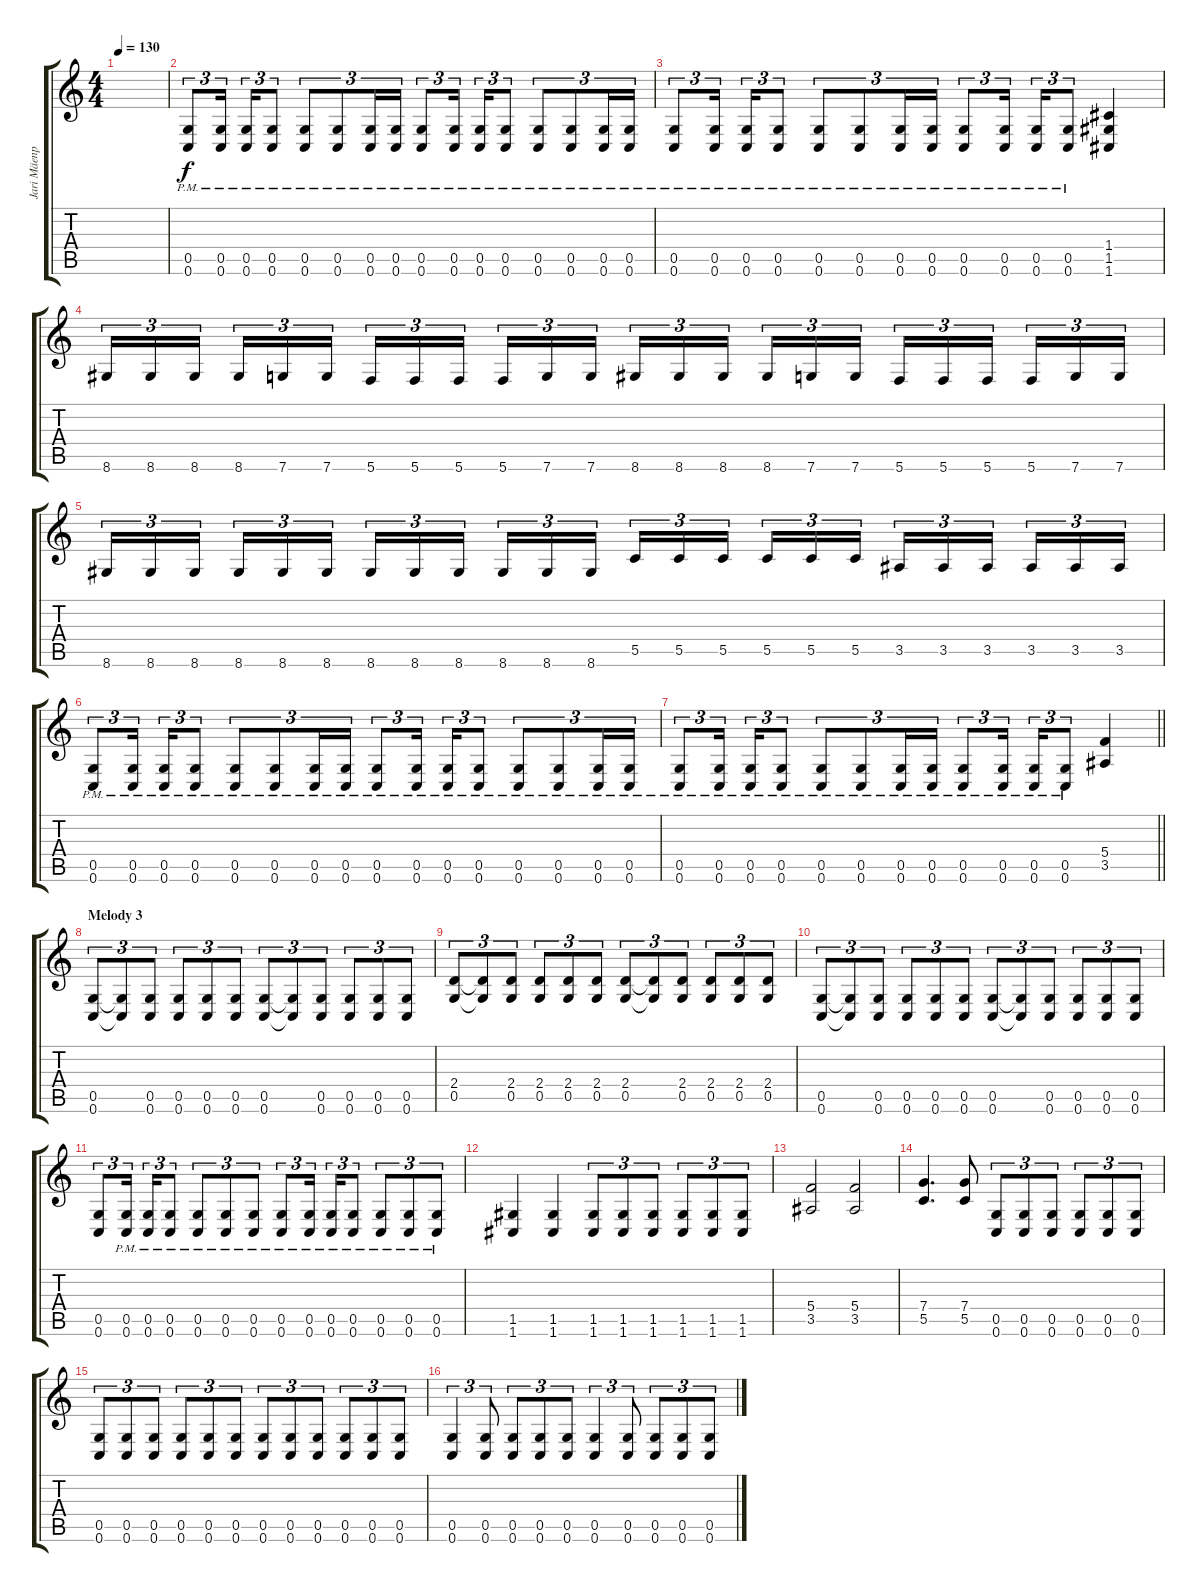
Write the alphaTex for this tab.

\track ("Jari Mäenpää" "Jari Mäenp") {instrument distortionguitar}
\staff {score tabs}
\tuning (D4 A3 F3 C3 G2 C2) {hide}
\ts (4 4)
\tempo 130
\clef g2
\ks c
|
(0.5{pm} 0.6{pm}).8{tu (3 2)} (0.5{pm} 0.6{pm}).16{tu (3 2) beam splitsecondary} (0.5{pm} 0.6{pm}).16{tu (3 2)} (0.5{pm} 0.6{pm}).8{tu (3 2)} (0.5{pm} 0.6{pm}).8{tu (3 2)} (0.5{pm} 0.6{pm}).8{tu (3 2)} (0.5{pm} 0.6{pm}).16{tu (3 2)} (0.5{pm} 0.6{pm}).16{tu (3 2)} (0.5{pm} 0.6{pm}).8{tu (3 2)} (0.5{pm} 0.6{pm}).16{tu (3 2) beam splitsecondary} (0.5{pm} 0.6{pm}).16{tu (3 2)} (0.5{pm} 0.6{pm}).8{tu (3 2)} (0.5{pm} 0.6{pm}).8{tu (3 2)} (0.5{pm} 0.6{pm}).8{tu (3 2)} (0.5{pm} 0.6{pm}).16{tu (3 2)} (0.5{pm} 0.6{pm}).16{tu (3 2)} |
(0.5{pm} 0.6{pm}).8{tu (3 2)} (0.5{pm} 0.6{pm}).16{tu (3 2) beam splitsecondary} (0.5{pm} 0.6{pm}).16{tu (3 2)} (0.5{pm} 0.6{pm}).8{tu (3 2)} (0.5{pm} 0.6{pm}).8{tu (3 2)} (0.5{pm} 0.6{pm}).8{tu (3 2)} (0.5{pm} 0.6{pm}).16{tu (3 2)} (0.5{pm} 0.6{pm}).16{tu (3 2)} (0.5{pm} 0.6{pm}).8{tu (3 2)} (0.5{pm} 0.6{pm}).16{tu (3 2) beam splitsecondary} (0.5{pm} 0.6{pm}).16{tu (3 2)} (0.5{pm} 0.6{pm}).8{tu (3 2)} (1.4 1.5 1.6).4 |
8.6.16{tu (3 2)} 8.6.16{tu (3 2)} 8.6.16{tu (3 2) beam splitsecondary} 8.6.16{tu (3 2)} 7.6.16{tu (3 2)} 7.6.16{tu (3 2)} 5.6.16{tu (3 2)} 5.6.16{tu (3 2)} 5.6.16{tu (3 2) beam splitsecondary} 5.6.16{tu (3 2)} 7.6.16{tu (3 2)} 7.6.16{tu (3 2)} 8.6.16{tu (3 2)} 8.6.16{tu (3 2)} 8.6.16{tu (3 2) beam splitsecondary} 8.6.16{tu (3 2)} 7.6.16{tu (3 2)} 7.6.16{tu (3 2)} 5.6.16{tu (3 2)} 5.6.16{tu (3 2)} 5.6.16{tu (3 2) beam splitsecondary} 5.6.16{tu (3 2)} 7.6.16{tu (3 2)} 7.6.16{tu (3 2)} |
8.6.16{tu (3 2)} 8.6.16{tu (3 2)} 8.6.16{tu (3 2) beam splitsecondary} 8.6.16{tu (3 2)} 8.6.16{tu (3 2)} 8.6.16{tu (3 2)} 8.6.16{tu (3 2)} 8.6.16{tu (3 2)} 8.6.16{tu (3 2) beam splitsecondary} 8.6.16{tu (3 2)} 8.6.16{tu (3 2)} 8.6.16{tu (3 2)} 5.5.16{tu (3 2)} 5.5.16{tu (3 2)} 5.5.16{tu (3 2) beam splitsecondary} 5.5.16{tu (3 2)} 5.5.16{tu (3 2)} 5.5.16{tu (3 2)} 3.5.16{tu (3 2)} 3.5.16{tu (3 2)} 3.5.16{tu (3 2) beam splitsecondary} 3.5.16{tu (3 2)} 3.5.16{tu (3 2)} 3.5.16{tu (3 2)} |
(0.5{pm} 0.6{pm}).8{tu (3 2)} (0.5{pm} 0.6{pm}).16{tu (3 2) beam splitsecondary} (0.5{pm} 0.6{pm}).16{tu (3 2)} (0.5{pm} 0.6{pm}).8{tu (3 2)} (0.5{pm} 0.6{pm}).8{tu (3 2)} (0.5{pm} 0.6{pm}).8{tu (3 2)} (0.5{pm} 0.6{pm}).16{tu (3 2)} (0.5{pm} 0.6{pm}).16{tu (3 2)} (0.5{pm} 0.6{pm}).8{tu (3 2)} (0.5{pm} 0.6{pm}).16{tu (3 2) beam splitsecondary} (0.5{pm} 0.6{pm}).16{tu (3 2)} (0.5{pm} 0.6{pm}).8{tu (3 2)} (0.5{pm} 0.6{pm}).8{tu (3 2)} (0.5{pm} 0.6{pm}).8{tu (3 2)} (0.5{pm} 0.6{pm}).16{tu (3 2)} (0.5{pm} 0.6{pm}).16{tu (3 2)} |
\barLineRight lightlight
(0.5{pm} 0.6{pm}).8{tu (3 2)} (0.5{pm} 0.6{pm}).16{tu (3 2) beam splitsecondary} (0.5{pm} 0.6{pm}).16{tu (3 2)} (0.5{pm} 0.6{pm}).8{tu (3 2)} (0.5{pm} 0.6{pm}).8{tu (3 2)} (0.5{pm} 0.6{pm}).8{tu (3 2)} (0.5{pm} 0.6{pm}).16{tu (3 2)} (0.5{pm} 0.6{pm}).16{tu (3 2)} (0.5{pm} 0.6{pm}).8{tu (3 2)} (0.5{pm} 0.6{pm}).16{tu (3 2) beam splitsecondary} (0.5{pm} 0.6{pm}).16{tu (3 2)} (0.5{pm} 0.6{pm}).8{tu (3 2)} (5.4 3.5).4 |
\section ("" "Melody 3")
(0.5 0.6).8{tu (3 2)} (0.5{t} 0.6{t}).8{tu (3 2)} (0.5 0.6).8{tu (3 2)} (0.5 0.6).8{tu (3 2)} (0.5 0.6).8{tu (3 2)} (0.5 0.6).8{tu (3 2)} (0.5 0.6).8{tu (3 2)} (0.5{t} 0.6{t}).8{tu (3 2)} (0.5 0.6).8{tu (3 2)} (0.5 0.6).8{tu (3 2)} (0.5 0.6).8{tu (3 2)} (0.5 0.6).8{tu (3 2)} |
(2.4 0.5).8{tu (3 2)} (2.4{t} 0.5{t}).8{tu (3 2)} (2.4 0.5).8{tu (3 2)} (2.4 0.5).8{tu (3 2)} (2.4 0.5).8{tu (3 2)} (2.4 0.5).8{tu (3 2)} (2.4 0.5).8{tu (3 2)} (2.4{t} 0.5{t}).8{tu (3 2)} (2.4 0.5).8{tu (3 2)} (2.4 0.5).8{tu (3 2)} (2.4 0.5).8{tu (3 2)} (2.4 0.5).8{tu (3 2)} |
(0.5 0.6).8{tu (3 2)} (0.5{t} 0.6{t}).8{tu (3 2)} (0.5 0.6).8{tu (3 2)} (0.5 0.6).8{tu (3 2)} (0.5 0.6).8{tu (3 2)} (0.5 0.6).8{tu (3 2)} (0.5 0.6).8{tu (3 2)} (0.5{t} 0.6{t}).8{tu (3 2)} (0.5 0.6).8{tu (3 2)} (0.5 0.6).8{tu (3 2)} (0.5 0.6).8{tu (3 2)} (0.5 0.6).8{tu (3 2)} |
(0.5 0.6).8{tu (3 2)} (0.5{pm} 0.6{pm}).16{tu (3 2) beam splitsecondary} (0.5{pm} 0.6{pm}).16{tu (3 2)} (0.5{pm} 0.6{pm}).8{tu (3 2)} (0.5{pm} 0.6{pm}).8{tu (3 2)} (0.5{pm} 0.6{pm}).8{tu (3 2)} (0.5{pm} 0.6{pm}).8{tu (3 2)} (0.5{pm} 0.6{pm}).8{tu (3 2)} (0.5{pm} 0.6{pm}).16{tu (3 2) beam splitsecondary} (0.5{pm} 0.6{pm}).16{tu (3 2)} (0.5{pm} 0.6{pm}).8{tu (3 2)} (0.5{pm} 0.6{pm}).8{tu (3 2)} (0.5{pm} 0.6{pm}).8{tu (3 2)} (0.5{pm} 0.6{pm}).8{tu (3 2)} |
(1.5 1.6).4 (1.5 1.6).4 (1.5 1.6).8{tu (3 2)} (1.5 1.6).8{tu (3 2)} (1.5 1.6).8{tu (3 2)} (1.5 1.6).8{tu (3 2)} (1.5 1.6).8{tu (3 2)} (1.5 1.6).8{tu (3 2)} |
(5.4 3.5).2 (5.4 3.5).2 |
(7.4 5.5).4{d} (7.4 5.5).8 (0.5 0.6).8{tu (3 2)} (0.5 0.6).8{tu (3 2)} (0.5 0.6).8{tu (3 2)} (0.5 0.6).8{tu (3 2)} (0.5 0.6).8{tu (3 2)} (0.5 0.6).8{tu (3 2)} |
(0.5 0.6).8{tu (3 2)} (0.5 0.6).8{tu (3 2)} (0.5 0.6).8{tu (3 2)} (0.5 0.6).8{tu (3 2)} (0.5 0.6).8{tu (3 2)} (0.5 0.6).8{tu (3 2)} (0.5 0.6).8{tu (3 2)} (0.5 0.6).8{tu (3 2)} (0.5 0.6).8{tu (3 2)} (0.5 0.6).8{tu (3 2)} (0.5 0.6).8{tu (3 2)} (0.5 0.6).8{tu (3 2)} |
(0.5 0.6).4{tu (3 2)} (0.5 0.6).8{tu (3 2)} (0.5 0.6).8{tu (3 2)} (0.5 0.6).8{tu (3 2)} (0.5 0.6).8{tu (3 2)} (0.5 0.6).4{tu (3 2)} (0.5 0.6).8{tu (3 2)} (0.5 0.6).8{tu (3 2)} (0.5 0.6).8{tu (3 2)} (0.5 0.6).8{tu (3 2)}
